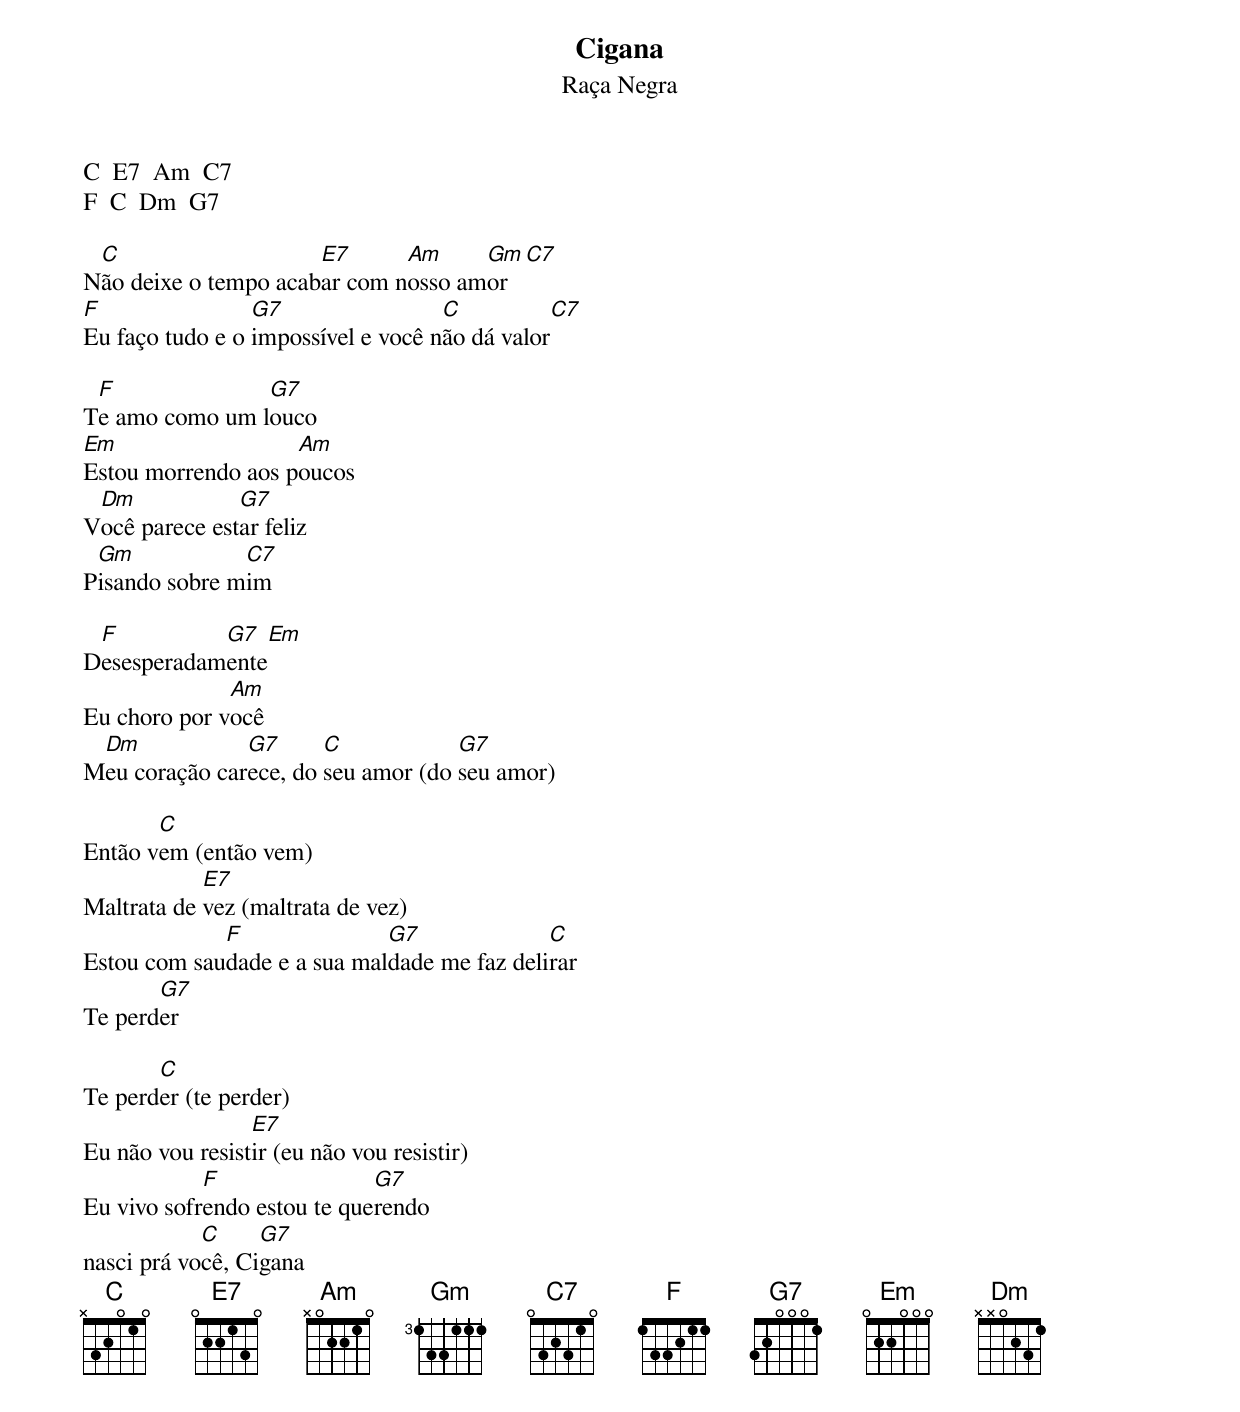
Cigana
Raça Negra

C  E7  Am  C7
F  C  Dm  G7

 C                    E7      Am     Gm  C7
Não deixe o tempo acabar com nosso amor
F                G7                 C           C7
Eu faço tudo e o impossível e você não dá valor

 F              G7
Te amo como um louco
Em                  Am
Estou morrendo aos poucos
 Dm            G7
Você parece estar feliz
 Gm            C7
Pisando sobre mim

 F          G7   Em
Desesperadamente
              Am
Eu choro por você
 Dm            G7      C            G7
Meu coração carece, do seu amor (do seu amor)

       C
Então vem (então vem)
            E7
Maltrata de vez (maltrata de vez)
             F               G7              C
Estou com saudade e a sua maldade me faz delirar
       G7
Te perder

       C
Te perder (te perder)
                 E7
Eu não vou resistir (eu não vou resistir)
            F                G7
Eu vivo sofrendo estou te querendo
            C     G7
nasci prá você, Cigana
